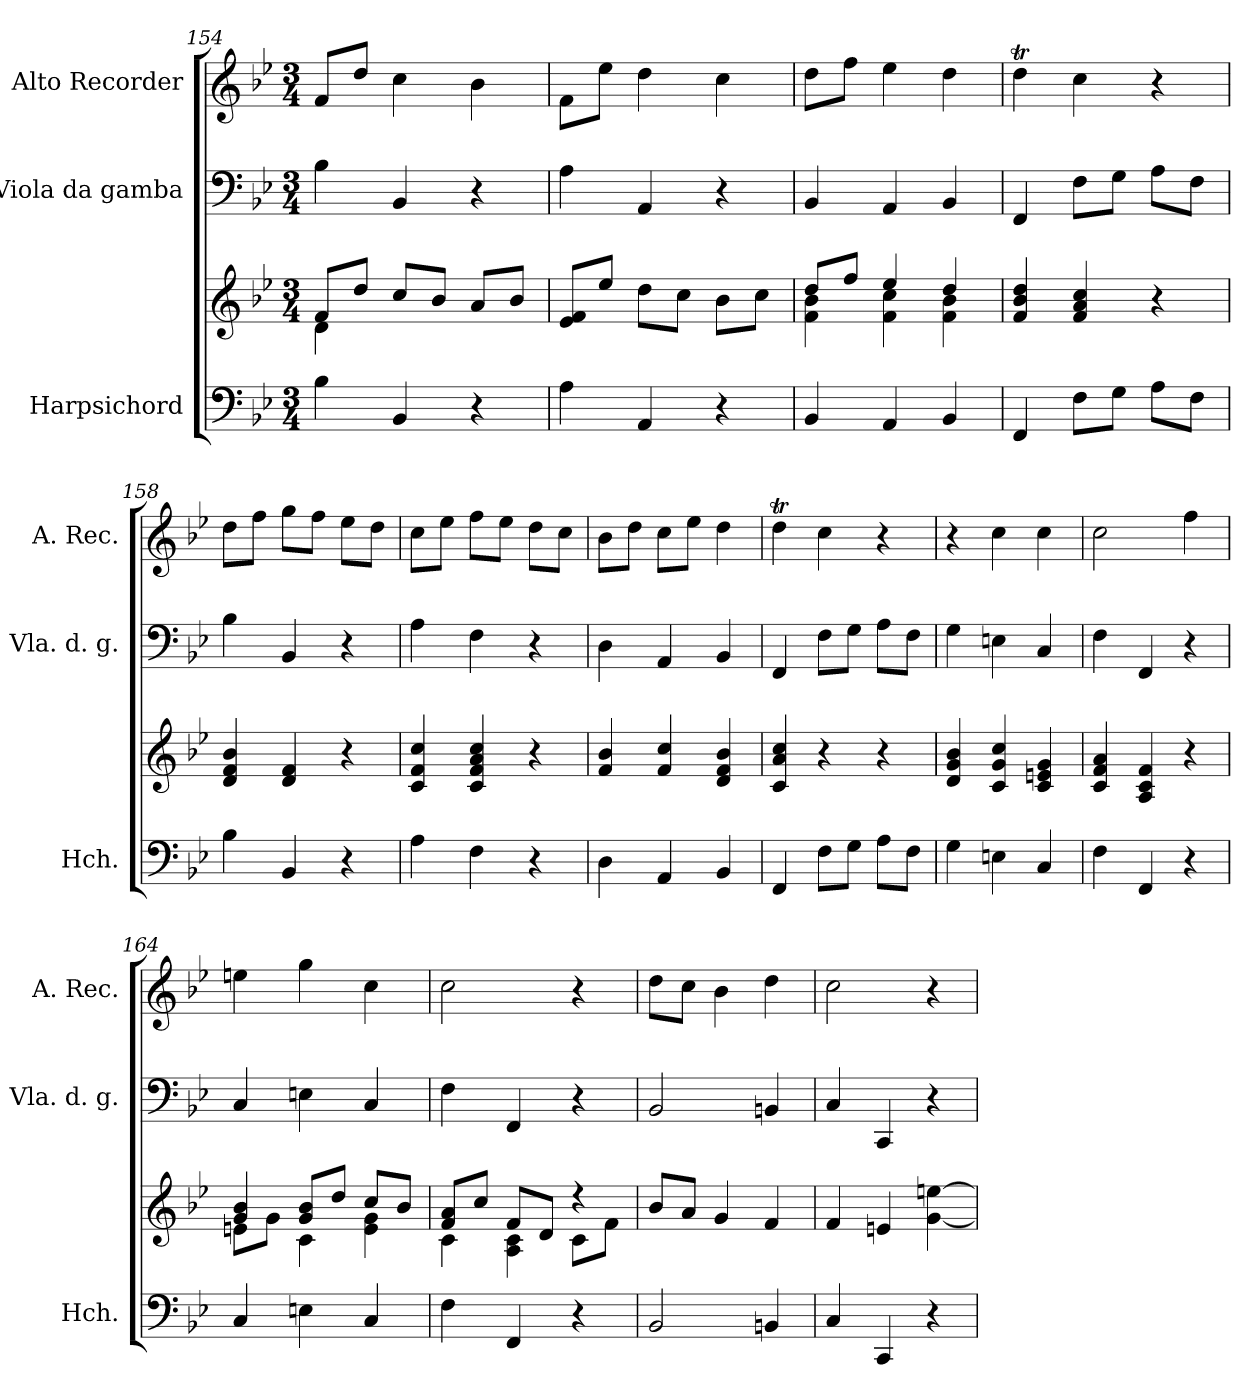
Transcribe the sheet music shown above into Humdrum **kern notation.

**kern	**kern	**kern	**kern
*part3	*part3	*part2	*part1
*staff4	*staff3	*staff2	*staff1
*I"Harpsichord	*	*I"Viola da gamba	*I"Alto Recorder
*I'Hch.	*	*I'Vla. d. g.	*I'A. Rec.
*clefF4	*clefG2	*clefF4	*clefG2
*k[b-e-]	*k[b-e-]	*k[b-e-]	*k[b-e-]
*B-:	*B-:	*B-:	*B-:
*M3/4	*M3/4	*M3/4	*M3/4
=154	=154	=154	=154
*	*^	*	*
4B-\	8f/L	4d\	4B-\	8f/L
.	8dd/J	.	.	8dd/J
4BB-/	8cc/L	2ryy	4BB-/	4cc\
.	8b-/J	.	.	.
4r	8a/L	.	4r	4b-\
.	8b-/J	.	.	.
*	*v	*v	*	*
=155	=155	=155	=155
4A\	8e-/ 8f/L	4A\	8f\L
.	8ee-/J	.	8ee-\J
4AA/	8dd\L	4AA/	4dd\
.	8cc\J	.	.
4r	8b-\L	4r	4cc\
.	8cc\J	.	.
=156	=156	=156	=156
*	*^	*	*
4BB-/	8dd/L	4f\ 4b-\	4BB-/	8dd\L
.	8ff/J	.	.	8ff\J
4AA/	4ee-/	4f\ 4cc\	4AA/	4ee-\
4BB-/	4dd/	4f\ 4b-\	4BB-/	4dd\
*	*v	*v	*	*
=157	=157	=157	=157
4FF/	4f/ 4b-/ 4dd/	4FF/	4ddt\
8F\L	4f/ 4a/ 4cc/	8F\L	4cc\
8G\J	.	8G\J	.
8A\L	4r	8A\L	4r
8F\J	.	8F\J	.
=158	=158	=158	=158
4B-\	4d/ 4f/ 4b-/	4B-\	8dd\L
.	.	.	8ff\J
4BB-/	4d/ 4f/	4BB-/	8gg\L
.	.	.	8ff\J
4r	4r	4r	8ee-\L
.	.	.	8dd\J
=159	=159	=159	=159
4A\	4c/ 4f/ 4cc/	4A\	8cc\L
.	.	.	8ee-\J
4F\	4c/ 4f/ 4a/ 4cc/	4F\	8ff\L
.	.	.	8ee-\J
4r	4r	4r	8dd\L
.	.	.	8cc\J
=160	=160	=160	=160
4D\	4f/ 4b-/	4D\	8b-\L
.	.	.	8dd\J
4AA/	4f/ 4cc/	4AA/	8cc\L
.	.	.	8ee-\J
4BB-/	4d/ 4f/ 4b-/	4BB-/	4dd\
=161	=161	=161	=161
4FF/	4c/ 4a/ 4cc/	4FF/	4ddt\
8F\L	4r	8F\L	4cc\
8G\J	.	8G\J	.
8A\L	4r	8A\L	4r
8F\J	.	8F\J	.
=162	=162	=162	=162
4G\	4d/ 4g/ 4b-/	4G\	4r
4En\	4c/ 4g/ 4cc/	4En\	4cc\
4C/	4c/ 4en/ 4g/	4C/	4cc\
=163	=163	=163	=163
4F\	4c/ 4f/ 4a/	4F\	2cc\
4FF/	4A/ 4c/ 4f/	4FF/	.
4r	4r	4r	4ff\
!!LO:LB:g=z
=164	=164	=164	=164
*	*^	*	*
4C/	4g/ 4b-/	8en\L	4C/	4een\
.	.	8g\J	.	.
4En\	8g/ 8b-/L	4c\	4En\	4gg\
.	8dd/J	.	.	.
4C/	8cc/L	4e\ 4g\	4C/	4cc\
.	8b-/J	.	.	.
=165	=165	=165	=165	=165
4F\	8f/ 8a/L	4c\	4F\	2cc\
.	8cc/J	.	.	.
4FF/	8f/L	4A\ 4c\	4FF/	.
.	8d/J	.	.	.
4r	4r	8c\L	4r	4r
.	.	8f\J	.	.
*	*v	*v	*	*
=166	=166	=166	=166
2BB-/	8b-/L	2BB-/	8dd\L
.	8a/J	.	8cc\J
.	4g/	.	4b-\
4BBn/	4f/	4BBn/	4dd\
=167	=167	=167	=167
4C/	4f/	4C/	2cc\
4CC/	4en/	4CC/	.
4r	[4g\ [4een\	4r	4r
=	=	=	=
*-	*-	*-	*-
